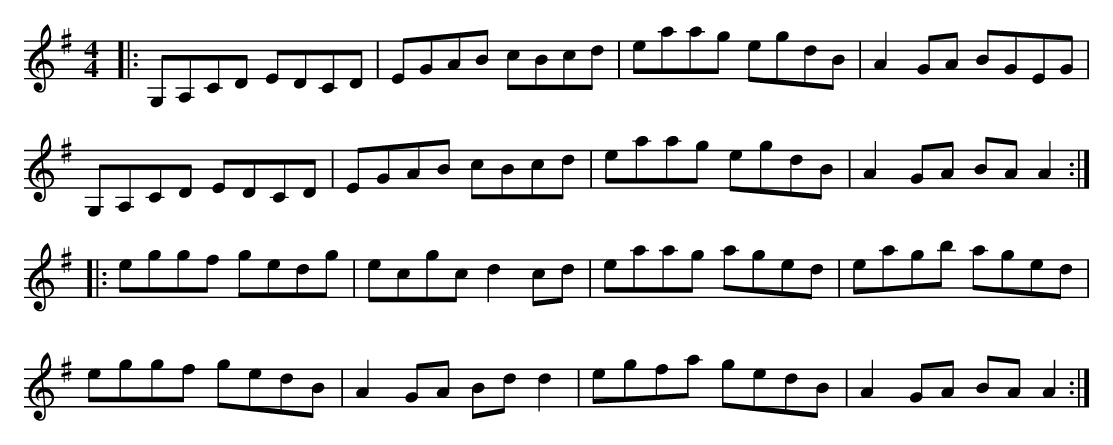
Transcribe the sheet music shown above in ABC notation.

X:1
M:4/4
K:Ador
|:G,A,CD EDCD|EGAB cBcd|eaag egdB|A2 GA BGEG|
G,A,CD EDCD|EGAB cBcd|eaag egdB|A2 GA BA A2:|
|:eggf gedg|ecgc d2 cd|eaag aged|eagb aged|
eggf gedB|A2 GA Bd d2|egfa gedB|A2 GA BA A2:|
